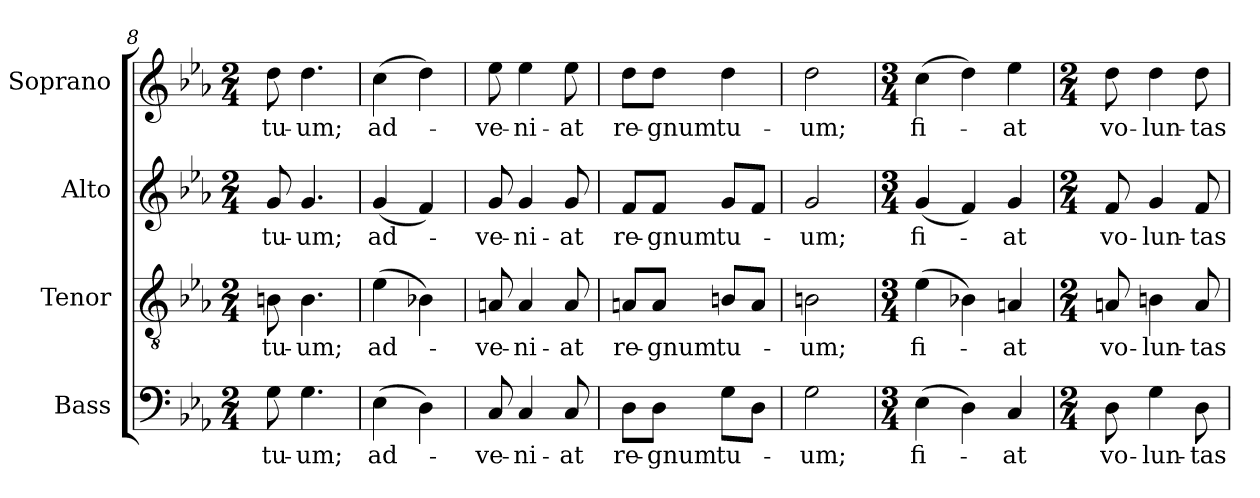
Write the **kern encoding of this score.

**kern	**text	**kern	**text	**kern	**text	**kern	**text
*part4	*part4	*part3	*part3	*part2	*part2	*part1	*part1
*staff4	*staff4	*staff3	*staff3	*staff2	*staff2	*staff1	*staff1
*I"Bass	*	*I"Tenor	*	*I"Alto	*	*I"Soprano	*
*I'B.	*	*I'T.	*	*I'A.	*	*I'S.	*
*clefF4	*	*clefGv2	*	*clefG2	*	*clefG2	*
*	*	*ITrd7c12	*	*	*	*	*
*k[b-e-a-]	*	*k[b-e-a-]	*	*k[b-e-a-]	*	*k[b-e-a-]	*
*c:	*	*c:	*	*c:	*	*c:	*
*M2/4	*	*M2/4	*	*M2/4	*	*M2/4	*
=8	=8	=8	=8	=8	=8	=8	=8
!	!LO:LY:b:color=#000000	!	!	!	!	!	!
!	!	!	!LO:LY:b:color=#000000	!	!	!	!
!	!	!	!	!	!LO:LY:b:color=#000000	!	!
!	!	!	!	!	!	!	!LO:LY:b:color=#000000
8Gi\	tu-	8BBni\	tu-	8gi/	tu-	8ddZi\	tu-
!	!LO:LY:b:color=#000000	!	!	!	!	!	!
!	!	!	!LO:LY:b:color=#000000	!	!	!	!
!	!	!	!	!	!LO:LY:b:color=#000000	!	!
!	!	!	!	!	!	!	!LO:LY:b:color=#000000
4.Gi\	-um;	4.BBi\	-um;	4.gi/	-um;	4.ddi\	-um;
=9	=9	=9	=9	=9	=9	=9	=9
!	!LO:LY:b:color=#000000	!	!	!	!	!	!
!	!	!	!LO:LY:b:color=#000000	!	!	!	!
!	!	!	!	!	!LO:LY:b:color=#000000	!	!
!	!	!	!	!	!	!	!LO:LY:b:color=#000000
(4E-i\	ad-	(4E-i\	ad-	(4gi/	ad-	(4cci\	ad-
4Di\)	.	4BB-Xi\)	.	4fi/)	.	4ddi\)	.
=10	=10	=10	=10	=10	=10	=10	=10
!	!LO:LY:b:color=#000000	!	!	!	!	!	!
!	!	!	!LO:LY:b:color=#000000	!	!	!	!
!	!	!	!	!	!LO:LY:b:color=#000000	!	!
!	!	!	!	!	!	!	!LO:LY:b:color=#000000
8Ci/	-ve-	8AAni/	-ve-	8gi/	-ve-	8ee-i\	-ve-
!	!LO:LY:b:color=#000000	!	!	!	!	!	!
!	!	!	!LO:LY:b:color=#000000	!	!	!	!
!	!	!	!	!	!LO:LY:b:color=#000000	!	!
!	!	!	!	!	!	!	!LO:LY:b:color=#000000
4Ci/	-ni-	4AAi/	-ni-	4gi/	-ni-	4ee-i\	-ni-
!	!LO:LY:b:color=#000000	!	!	!	!	!	!
!	!	!	!LO:LY:b:color=#000000	!	!	!	!
!	!	!	!	!	!LO:LY:b:color=#000000	!	!
!	!	!	!	!	!	!	!LO:LY:b:color=#000000
8Ci/	-at	8AAi/	-at	8gi/	-at	8ee-i\	-at
!!LO:LB:g=z
=11	=11	=11	=11	=11	=11	=11	=11
!	!LO:LY:b:color=#000000	!	!	!	!	!	!
!	!	!	!LO:LY:b:color=#000000	!	!	!	!
!	!	!	!	!	!LO:LY:b:color=#000000	!	!
!	!	!	!	!	!	!	!LO:LY:b:color=#000000
8Di\L	re-	8AAni/L	re-	8fi/L	re-	8ddi\L	re-
!	!LO:LY:b:color=#000000	!	!	!	!	!	!
!	!	!	!LO:LY:b:color=#000000	!	!	!	!
!	!	!	!	!	!LO:LY:b:color=#000000	!	!
!	!	!	!	!	!	!	!LO:LY:b:color=#000000
8Di\J	-gnum	8AAi/J	-gnum	8fi/J	-gnum	8ddi\J	-gnum
!	!LO:LY:b:color=#000000	!	!	!	!	!	!
!	!	!	!LO:LY:b:color=#000000	!	!	!	!
!	!	!	!	!	!LO:LY:b:color=#000000	!	!
!	!	!	!	!	!	!	!LO:LY:b:color=#000000
8Gi\L	tu-	8BBni/L	tu-	8gi/L	tu-	4ddi\	tu-
8Di\J	.	8AAi/J	.	8fi/J	.	.	.
=12	=12	=12	=12	=12	=12	=12	=12
!	!LO:LY:b:color=#000000	!	!	!	!	!	!
!	!	!	!LO:LY:b:color=#000000	!	!	!	!
!	!	!	!	!	!LO:LY:b:color=#000000	!	!
!	!	!	!	!	!	!	!LO:LY:b:color=#000000
2Gi\	-um;	2BBni\	-um;	2gi/	-um;	2ddZi\	-um;
=13	=13	=13	=13	=13	=13	=13	=13
*M3/4	*	*M3/4	*	*M3/4	*	*M3/4	*
!	!LO:LY:b:color=#000000	!	!	!	!	!	!
!	!	!	!LO:LY:b:color=#000000	!	!	!	!
!	!	!	!	!	!LO:LY:b:color=#000000	!	!
!	!	!	!	!	!	!	!LO:LY:b:color=#000000
(4E-i\	fi-	(4E-i\	fi-	(4gi/	fi-	(4cci\	fi-
4Di\)	.	4BB-Xi\)	.	4fi/)	.	4ddi\)	.
!	!LO:LY:b:color=#000000	!	!	!	!	!	!
!	!	!	!LO:LY:b:color=#000000	!	!	!	!
!	!	!	!	!	!LO:LY:b:color=#000000	!	!
!	!	!	!	!	!	!	!LO:LY:b:color=#000000
4Ci/	-at	4AAni/	-at	4gi/	-at	4ee-i\	-at
=14	=14	=14	=14	=14	=14	=14	=14
*M2/4	*	*M2/4	*	*M2/4	*	*M2/4	*
!	!LO:LY:b:color=#000000	!	!	!	!	!	!
!	!	!	!LO:LY:b:color=#000000	!	!	!	!
!	!	!	!	!	!LO:LY:b:color=#000000	!	!
!	!	!	!	!	!	!	!LO:LY:b:color=#000000
8Di\	vo-	8AAni/	vo-	8fi/	vo-	8ddi\	vo-
!	!LO:LY:b:color=#000000	!	!	!	!	!	!
!	!	!	!LO:LY:b:color=#000000	!	!	!	!
!	!	!	!	!	!LO:LY:b:color=#000000	!	!
!	!	!	!	!	!	!	!LO:LY:b:color=#000000
4Gi\	-lun-	4BBni\	-lun-	4gi/	-lun-	4ddi\	-lun-
!	!LO:LY:b:color=#000000	!	!	!	!	!	!
!	!	!	!LO:LY:b:color=#000000	!	!	!	!
!	!	!	!	!	!LO:LY:b:color=#000000	!	!
!	!	!	!	!	!	!	!LO:LY:b:color=#000000
8Di\	-tas	8AAi/	-tas	8fi/	-tas	8ddi\	-tas
=	=	=	=	=	=	=	=
*-	*-	*-	*-	*-	*-	*-	*-
